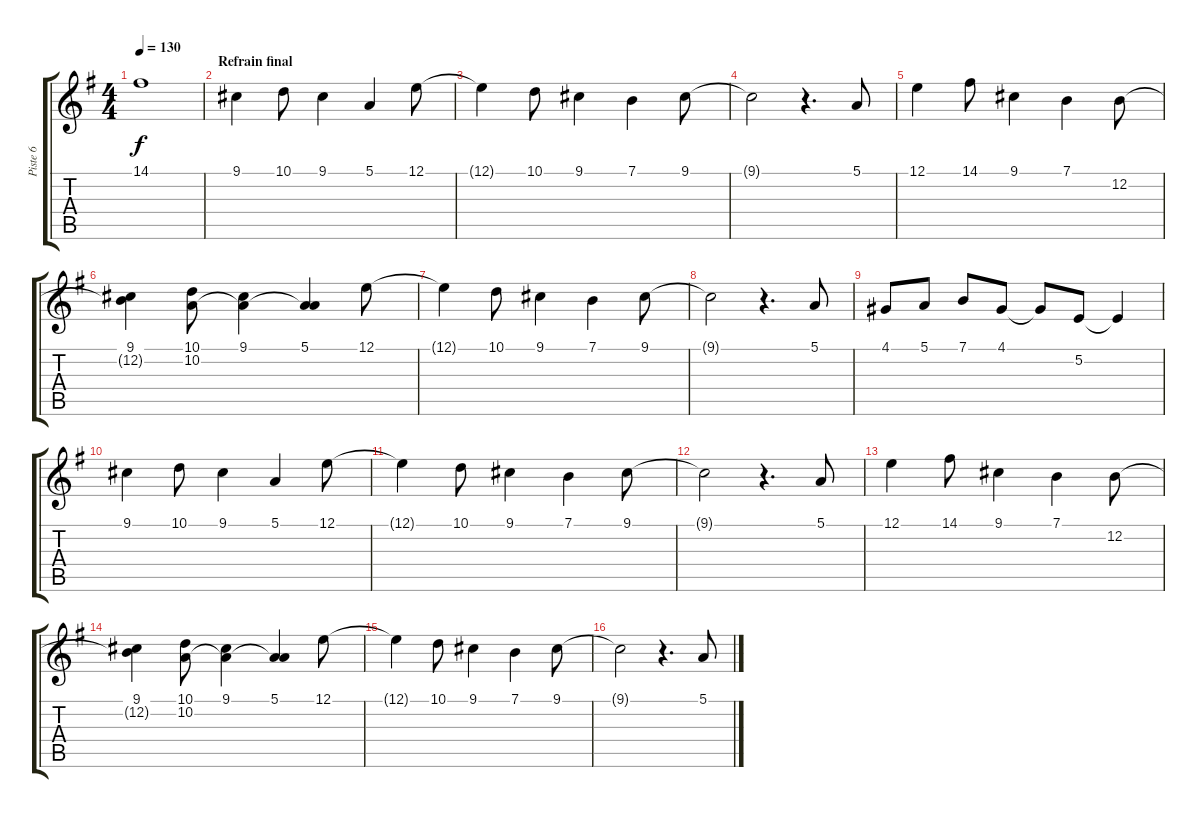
\track ("Piste 6" "Piste 6") {instrument choiraahs}
\staff {score tabs}
\tuning (E4 B3 G3 D3 A2 E2) {hide}
\ts (4 4)
\tempo 130
\clef g2
\ks eminor
14.1.1{dy f} |
\section ("" "Refrain final")
9.1.4 10.1.8 9.1.4 5.1.4 12.1.8 |
12.1{t}.4 10.1.8 9.1.4 7.1.4 9.1.8 |
9.1{t}.2 r.4{d} 5.1.8 |
12.1.4 14.1.8 9.1.4 7.1.4 12.2.8 |
(9.1 12.2{t}).4 (10.1 10.2).8 (9.1 10.2{t}).4 (5.1 10.2{t}).4 12.1.8 |
12.1{t}.4 10.1.8 9.1.4 7.1.4 9.1.8 |
9.1{t}.2 r.4{d} 5.1.8 |
4.1.8 5.1.8 7.1.8 4.1.8 4.1{t}.8 5.2.8 5.2{t}.4 |
9.1.4 10.1.8 9.1.4 5.1.4 12.1.8 |
12.1{t}.4 10.1.8 9.1.4 7.1.4 9.1.8 |
9.1{t}.2 r.4{d} 5.1.8 |
12.1.4 14.1.8 9.1.4 7.1.4 12.2.8 |
(9.1 12.2{t}).4 (10.1 10.2).8 (9.1 10.2{t}).4 (5.1 10.2{t}).4 12.1.8 |
12.1{t}.4 10.1.8 9.1.4 7.1.4 9.1.8 |
9.1{t}.2 r.4{d} 5.1.8
